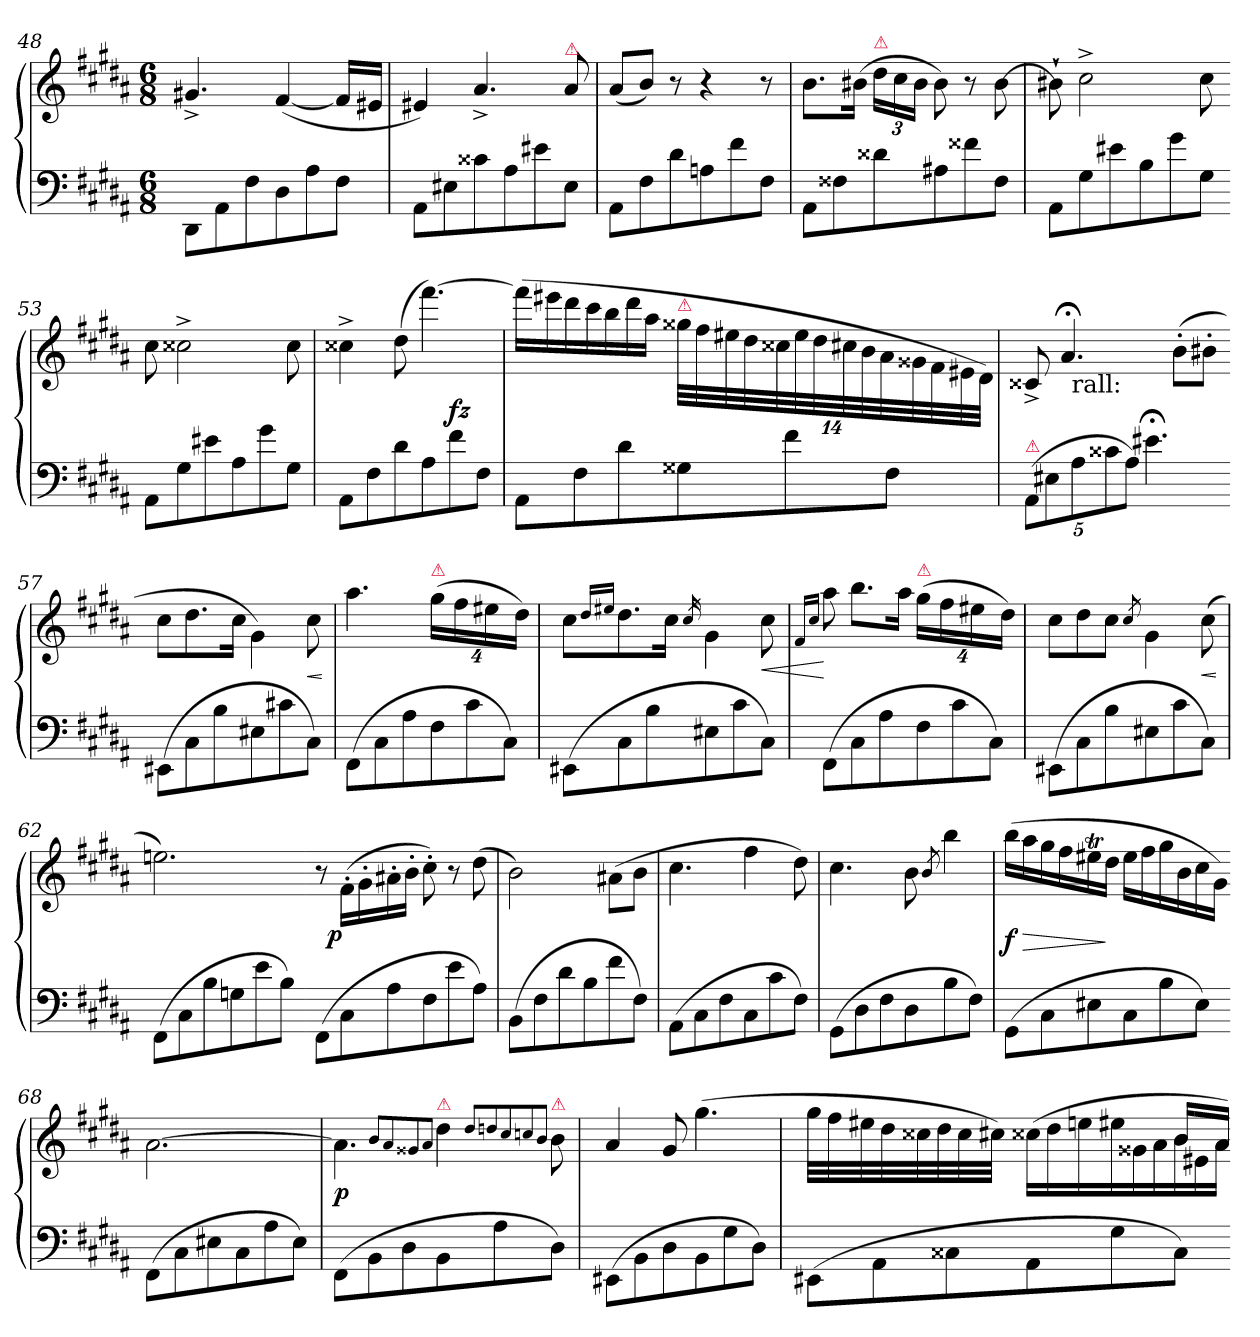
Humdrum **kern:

**kern	**kern	**dynam
*part1	*part1	*part1
*staff2	*staff1	*staff1/2
*clefF4	*clefG2	*
*k[f#c#g#d#a#]	*k[f#c#g#d#a#]	*
*B:	*B:	*
*M6/8	*M6/8	*
=48	=48	=48
8DD#\L	4.g#X^>	.
8AA#	.	.
8F#	.	.
8D#	(<[4f#	.
8A#	.	.
8F#J	16f#LL]	.
.	16e#XJJ	.
=49	=49	=49
8AA#L	4e#X)	.
8E#X	.	.
8c##X	4.a#^>	.
8A#	.	.
8e#X	.	.
!	!LO:TX:a:B:color=crimson:t=⚠	!
8E#J	8a#	.
=50	=50	=50
8AA#L	(<8a#L	.
8F#	8bJ)	.
8d#	8r	.
8An	4r	.
8f#	.	.
8F#J	8r	.
=51	=51	=51
8AA#L	8.bL	.
8F##X	.	.
.	(>16b#XJk	.
!	!LO:TX:a:color=crimson:t=⚠	!
8d##X	24dd#LL	.
.	24cc#	.
.	24b#JJ	.
8A#X	8b#)	.
8f##X	8r	.
8F##J	[8b#	.
=52	=52	=52
8AA#L	8b#X`>]	.
8G#	2cc#^>	.
8e#X	.	.
8B	.	.
8g#	.	.
8G#J	8cc#	.
=53-	=53-	=53-
8AA#L	8cc#	.
8G#	2cc##X^>	.
8e#X	.	.
8A#	.	.
8g#	.	.
8G#J	8cc##	.
=54	=54	=54
*	*^	*
8AA#L	4cc##X^>	2ryy	.
8F#	.	.	.
8d#	(>8dd#	.	.
8A#	[4.fff#)	.	.
8f#	.	4ryy	fz
8F#J	.	.	.
*	*v	*v	*
=55	=55	=55
*	*Xtuplet	*
*	*^	*
!	!LO:TX:b:t=con forza.	!	!
*	*v	*v	*
8AA#L	(>56%3fff#LL]	.
.	56%3eee#X	.
.	56%3ddd#	.
8F#	.	.
.	56%3ccc#	.
.	56%3bb	.
8d#	.	.
.	56%3ddd#	.
.	56%3aa#JJ	.
*	*tuplet	*
!	!LO:TX:a:color=crimson:t=⚠	!
8G##X	112%3gg##XLLL	.
.	112%3ff#	.
.	112%3ee#X	.
.	112%3dd#	.
.	112%3cc##X	.
8f#	.	.
.	112%3ee#	.
.	112%3dd#	.
.	112%3cc#X	.
.	112%3b	.
.	112%3a#	.
8F#J	.	.
.	112%3g##X	.
.	112%3f#	.
.	112%3e#X	.
.	112%3d#JJJ)	.
=56	=56	=56
!LO:TX:a:color=crimson:t=⚠	!	!
*	*^	*
(>40%3AA#L	8c##X^<	10.ryy	.
40%3E#X	.	.	.
.	4.a#;<	.	.
!	!	!LO:TX:b:t=rall&colon;	!
40%3A#	.	5%2.ryy	.
40%3c##X	.	.	.
40%3A#J)	.	.	.
4.e#X;<	.	.	.
.	(>8b'>L	.	.
.	8b#X'>J	.	.
=57-	=57-	=57-	=57-
!	!LO:TX:a:t=a Tempo.	!	!
*	*v	*v	*
(>8EE#XL	8cc#L	.
8C#	8.dd#	.
8B	.	.
.	16cc#Jk	.
8E#X	4g#\)	.
8c#X	.	.
8C#J)	8cc#	<
.	.	[
=58	=58	=58
(>8FF#L	4.aa#	.
8C#	.	.
8A#	.	.
!	!LO:TX:a:color=crimson:t=⚠	!
8F#	(>32%3gg#LL	.
.	32%3ff#	.
8c#	.	.
.	32%3ee#X	.
8C#J)	.	.
.	32%3dd#JJ)	.
=59	=59	=59
(>8EE#XL	8cc#L	.
.	16qdd#/LL	.
.	16qee#X/JJ	.
8C#	8.dd#	.
8B	.	.
.	16cc#Jk	.
.	16qcc#	.
8E#X	4g#\	.
8c#	.	.
8C#J)	8cc#	<
=60	=60	=60
.	16qf#/LL	.
.	16qcc#/JJ	.
(>8FF#L	8aa#	[
8C#	8.bbL	.
8A#	.	.
.	16aa#Jk	.
!	!LO:TX:a:color=crimson:t=⚠	!
8F#	(>32%3gg#LL	.
.	32%3ff#	.
8c#	.	.
.	32%3ee#X	.
8C#J)	.	.
.	32%3dd#JJ)	.
=61	=61	=61
(>8EE#XL	8cc#L	.
8C#	8dd#	.
8B	8cc#J	.
.	8qcc#/	.
8E#X	4g#\	.
8c#	.	.
8C#J)	(>8cc#	<
.	.	[
=62	=62	=62
(>8FF#L	2.een)	.
8C#	.	.
8B	.	.
8Gn	.	.
8e	.	.
8BJ)	.	.
=63-	=63-	=63-
(>8FF#L	8r	.
!	!	!LO:DY:rj
8C#	(>16f#'>\LL	p
.	16g#'>	.
8A#	16a#X'>	.
.	16b'>JJ	.
8F#	8cc#'>)	.
8e	8r	.
8A#J)	(>8dd#	.
=64	=64	=64
(>8BBL	2b)	.
8F#	.	.
8d#	.	.
8B	.	.
8f#	(>8a#X\L	.
8F#J)	8bJ	.
=65	=65	=65
(>8AA#L	4.cc#	.
8C#	.	.
8F#	.	.
8C#	4ff#	.
8c#	.	.
8F#J)	8dd#)	.
=66	=66	=66
(>8GG#L	4.cc#	.
8D#	.	.
8F#	.	.
8D#	8b	.
.	8qb/	.
8B	4bb	.
8F#J)	.	.
=67	=67	=67
(>8GG#L	(>16bbLL	f
.	16aa#	>
8C#	16gg#	.
.	16ff#	.
8E#X	16ee#Xt	.
.	16dd#JJ	]
8C#	16ee#LL	.
.	16ff#	.
8B	16gg#	.
.	16b	.
8E#J)	16cc#	.
.	16g#JJ)	.
=68-	=68-	=68-
(>8FF#\L	[2.a#\	.
8C#	.	.
8E#X	.	.
8C#	.	.
8A#	.	.
8E#J)	.	.
=69	=69	=69
(>8FF#\L	4.a#\]	p
8BB	.	.
8D#	.	.
.	8qb/L	.
.	8qa#/	.
.	8qg##X/	.
.	8qa#/J	.
!	!LO:TX:a:color=crimson:t=⚠	!
8BB	4dd#	.
8A#	.	.
.	8qdd#/L	.
.	8qddn/	.
.	8qcc#	.
.	8qccn/	.
.	8qbJ	.
!	!LO:TX:a:color=crimson:t=⚠	!
8D#J)	8b	.
=70	=70	=70
(>8EE#X\L	4a#	.
8BB	.	.
8D#	8g#	.
8BB	(>4.gg#	.
8G#	.	.
8D#J)	.	.
=71	=71	=71
*	*Xtuplet	*
*	*^	*
(>8EE#X\L	64%3gg#LLL	4.ryy	.
.	64%3ff#	.	.
.	64%3ee#X	.	.
8AA#	.	.	.
.	64%3dd#	.	.
.	64%3cc##X	.	.
.	64%3dd#	.	.
8C##X	.	.	.
.	64%3cc##	.	.
.	64%3cc#XJJJ)	.	.
8AA#	(>24cc##X\LL	4ryy	.
.	24dd#	.	.
.	24een	.	.
8G#	24ee#X	.	.
.	24g##X	.	.
.	24a#	.	.
8C##J)	24b	24b/LL	.
.	24e#X	24ryy	.
.	24a#JJ	24a#JJ)	.
*	*v	*v	*
=-	=-	=-
*-	*-	*-
